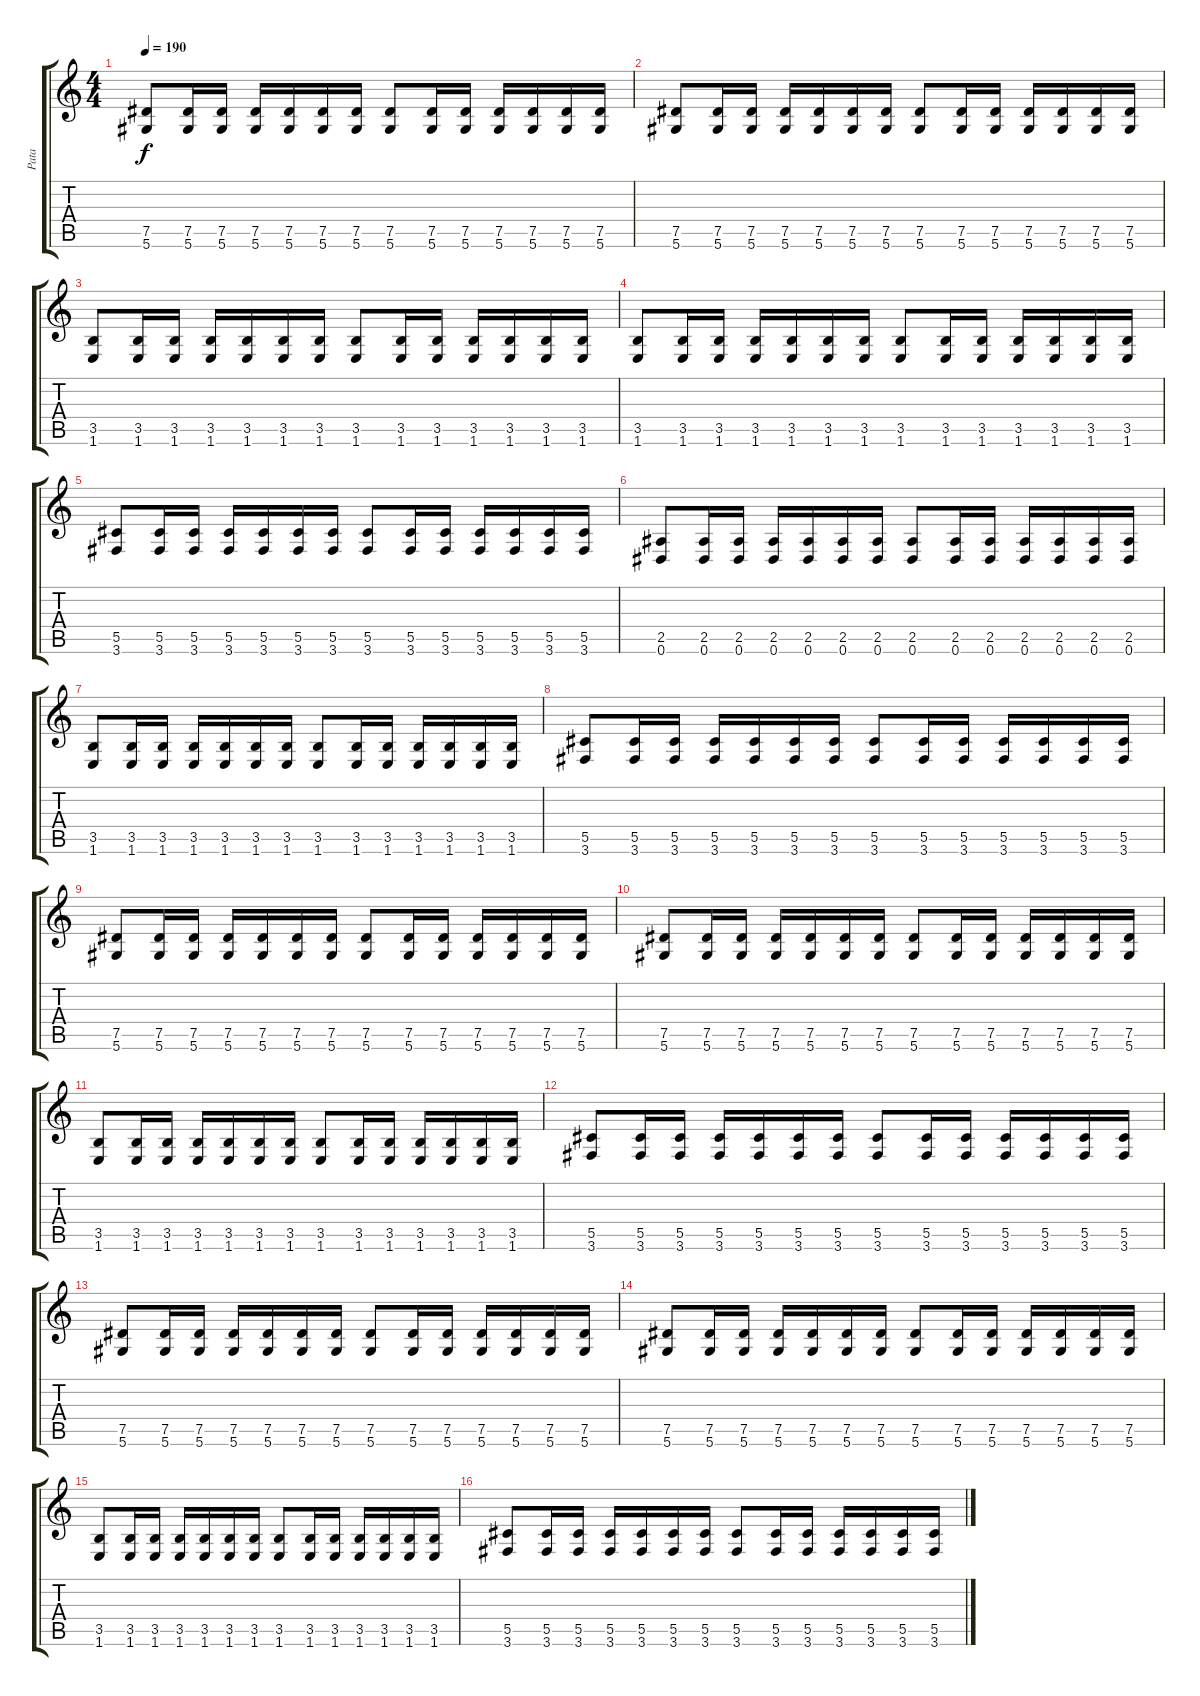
\track ("Pata" "Pata") {instrument distortionguitar}
\staff {score tabs}
\tuning (Eb4 Bb3 Gb3 Db3 Ab2 Eb2) {hide}
\ts (4 4)
\tempo 190
\clef g2
\ks c
(7.5 5.6).8{dy f} (7.5 5.6).16 (7.5 5.6).16 (7.5 5.6).16 (7.5 5.6).16 (7.5 5.6).16 (7.5 5.6).16 (7.5 5.6).8 (7.5 5.6).16 (7.5 5.6).16 (7.5 5.6).16 (7.5 5.6).16 (7.5 5.6).16 (7.5 5.6).16 |
(7.5 5.6).8 (7.5 5.6).16 (7.5 5.6).16 (7.5 5.6).16 (7.5 5.6).16 (7.5 5.6).16 (7.5 5.6).16 (7.5 5.6).8 (7.5 5.6).16 (7.5 5.6).16 (7.5 5.6).16 (7.5 5.6).16 (7.5 5.6).16 (7.5 5.6).16 |
(3.5 1.6).8 (3.5 1.6).16 (3.5 1.6).16 (3.5 1.6).16 (3.5 1.6).16 (3.5 1.6).16 (3.5 1.6).16 (3.5 1.6).8 (3.5 1.6).16 (3.5 1.6).16 (3.5 1.6).16 (3.5 1.6).16 (3.5 1.6).16 (3.5 1.6).16 |
(3.5 1.6).8 (3.5 1.6).16 (3.5 1.6).16 (3.5 1.6).16 (3.5 1.6).16 (3.5 1.6).16 (3.5 1.6).16 (3.5 1.6).8 (3.5 1.6).16 (3.5 1.6).16 (3.5 1.6).16 (3.5 1.6).16 (3.5 1.6).16 (3.5 1.6).16 |
(5.5 3.6).8 (5.5 3.6).16 (5.5 3.6).16 (5.5 3.6).16 (5.5 3.6).16 (5.5 3.6).16 (5.5 3.6).16 (5.5 3.6).8 (5.5 3.6).16 (5.5 3.6).16 (5.5 3.6).16 (5.5 3.6).16 (5.5 3.6).16 (5.5 3.6).16 |
(2.5 0.6).8 (2.5 0.6).16 (2.5 0.6).16 (2.5 0.6).16 (2.5 0.6).16 (2.5 0.6).16 (2.5 0.6).16 (2.5 0.6).8 (2.5 0.6).16 (2.5 0.6).16 (2.5 0.6).16 (2.5 0.6).16 (2.5 0.6).16 (2.5 0.6).16 |
(3.5 1.6).8 (3.5 1.6).16 (3.5 1.6).16 (3.5 1.6).16 (3.5 1.6).16 (3.5 1.6).16 (3.5 1.6).16 (3.5 1.6).8 (3.5 1.6).16 (3.5 1.6).16 (3.5 1.6).16 (3.5 1.6).16 (3.5 1.6).16 (3.5 1.6).16 |
(5.5 3.6).8 (5.5 3.6).16 (5.5 3.6).16 (5.5 3.6).16 (5.5 3.6).16 (5.5 3.6).16 (5.5 3.6).16 (5.5 3.6).8 (5.5 3.6).16 (5.5 3.6).16 (5.5 3.6).16 (5.5 3.6).16 (5.5 3.6).16 (5.5 3.6).16 |
(7.5 5.6).8 (7.5 5.6).16 (7.5 5.6).16 (7.5 5.6).16 (7.5 5.6).16 (7.5 5.6).16 (7.5 5.6).16 (7.5 5.6).8 (7.5 5.6).16 (7.5 5.6).16 (7.5 5.6).16 (7.5 5.6).16 (7.5 5.6).16 (7.5 5.6).16 |
(7.5 5.6).8 (7.5 5.6).16 (7.5 5.6).16 (7.5 5.6).16 (7.5 5.6).16 (7.5 5.6).16 (7.5 5.6).16 (7.5 5.6).8 (7.5 5.6).16 (7.5 5.6).16 (7.5 5.6).16 (7.5 5.6).16 (7.5 5.6).16 (7.5 5.6).16 |
(3.5 1.6).8 (3.5 1.6).16 (3.5 1.6).16 (3.5 1.6).16 (3.5 1.6).16 (3.5 1.6).16 (3.5 1.6).16 (3.5 1.6).8 (3.5 1.6).16 (3.5 1.6).16 (3.5 1.6).16 (3.5 1.6).16 (3.5 1.6).16 (3.5 1.6).16 |
(5.5 3.6).8 (5.5 3.6).16 (5.5 3.6).16 (5.5 3.6).16 (5.5 3.6).16 (5.5 3.6).16 (5.5 3.6).16 (5.5 3.6).8 (5.5 3.6).16 (5.5 3.6).16 (5.5 3.6).16 (5.5 3.6).16 (5.5 3.6).16 (5.5 3.6).16 |
(7.5 5.6).8 (7.5 5.6).16 (7.5 5.6).16 (7.5 5.6).16 (7.5 5.6).16 (7.5 5.6).16 (7.5 5.6).16 (7.5 5.6).8 (7.5 5.6).16 (7.5 5.6).16 (7.5 5.6).16 (7.5 5.6).16 (7.5 5.6).16 (7.5 5.6).16 |
(7.5 5.6).8 (7.5 5.6).16 (7.5 5.6).16 (7.5 5.6).16 (7.5 5.6).16 (7.5 5.6).16 (7.5 5.6).16 (7.5 5.6).8 (7.5 5.6).16 (7.5 5.6).16 (7.5 5.6).16 (7.5 5.6).16 (7.5 5.6).16 (7.5 5.6).16 |
(3.5 1.6).8 (3.5 1.6).16 (3.5 1.6).16 (3.5 1.6).16 (3.5 1.6).16 (3.5 1.6).16 (3.5 1.6).16 (3.5 1.6).8 (3.5 1.6).16 (3.5 1.6).16 (3.5 1.6).16 (3.5 1.6).16 (3.5 1.6).16 (3.5 1.6).16 |
(5.5 3.6).8 (5.5 3.6).16 (5.5 3.6).16 (5.5 3.6).16 (5.5 3.6).16 (5.5 3.6).16 (5.5 3.6).16 (5.5 3.6).8 (5.5 3.6).16 (5.5 3.6).16 (5.5 3.6).16 (5.5 3.6).16 (5.5 3.6).16 (5.5 3.6).16
